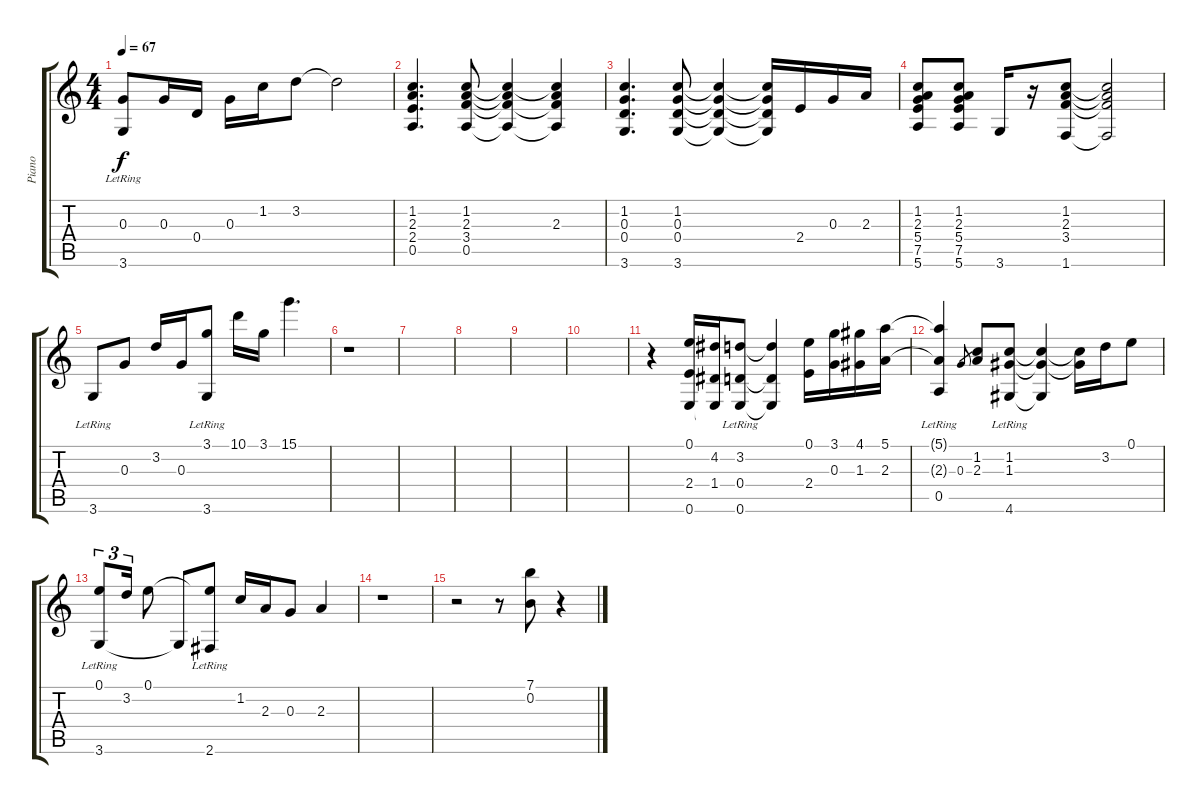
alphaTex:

\track ("Piano" "Piano") {instrument acousticgrandpiano}
\staff {score tabs}
\tuning (E5 B4 G4 D4 A3 E3) {hide}
\ts (4 4)
\tempo 67
\clef g2
\ks c
(0.3 3.6{lr}).8{dy f} 0.3.16 0.4.16 0.3.16 1.2.16 3.2.8 3.2{t}.2 |
(1.2 2.3 2.4 0.5).4{d} (1.2 2.3 3.4 0.5).8 (1.2{t} 2.3{t} 3.4{t} 0.5{t}).4 (1.2{t} 2.3 3.4{t} 0.5{t}).4 |
(1.2 0.3 0.4 3.6).4{d} (1.2 0.3 0.4 3.6).8 (1.2{t} 0.3{t} 0.4{t} 3.6{t}).4 (1.2{t} 0.3{t} 0.4{t} 3.6{t}).16 2.4.16 0.3.16 2.3.16 |
(1.2 2.3 5.4 7.5 5.6).8 (1.2 2.3 5.4 7.5 5.6).8 3.6.16 r.16 (1.2 2.3 3.4 1.6).8 (1.2{t} 2.3{t} 3.4{t} 1.6{t}).2 |
3.6{lr}.8 0.3.8 3.2.16 0.3.16 (3.1 3.6{lr}).8 10.1.16 3.1.16 15.1.4{d} |
r.1 |
|
|
|
|
r.4 (0.1 2.4 0.6).16 (4.2 1.4 0.6{t}).16 (3.2 0.4 0.6{lr}).8 (3.2{t} 0.4{t} 0.6{t}).4 (0.1 2.4).16 (3.1 0.3).16 (4.1 1.3).16 (5.1 2.3).16 |
(5.1{t} 2.3{t} 0.5{lr}).4 0.3.8{gr} (1.2 2.3).8 (1.2 1.3 4.6{lr}).8 (1.2{t} 1.3{t} 4.6{t}).4 (1.2{t} 1.3{t}).16 3.2.16 0.1.8 |
(0.1 3.6{lr}).8{tu (3 2)} 3.2.16{tu (3 2)} 0.1.8 3.6{t}.8 (0.1{t} 2.6{lr}).8 1.2.16 2.3.16 0.3.8 2.3.4 |
r.1 |
r.2 r.8 (7.1 0.2).8 r.4
